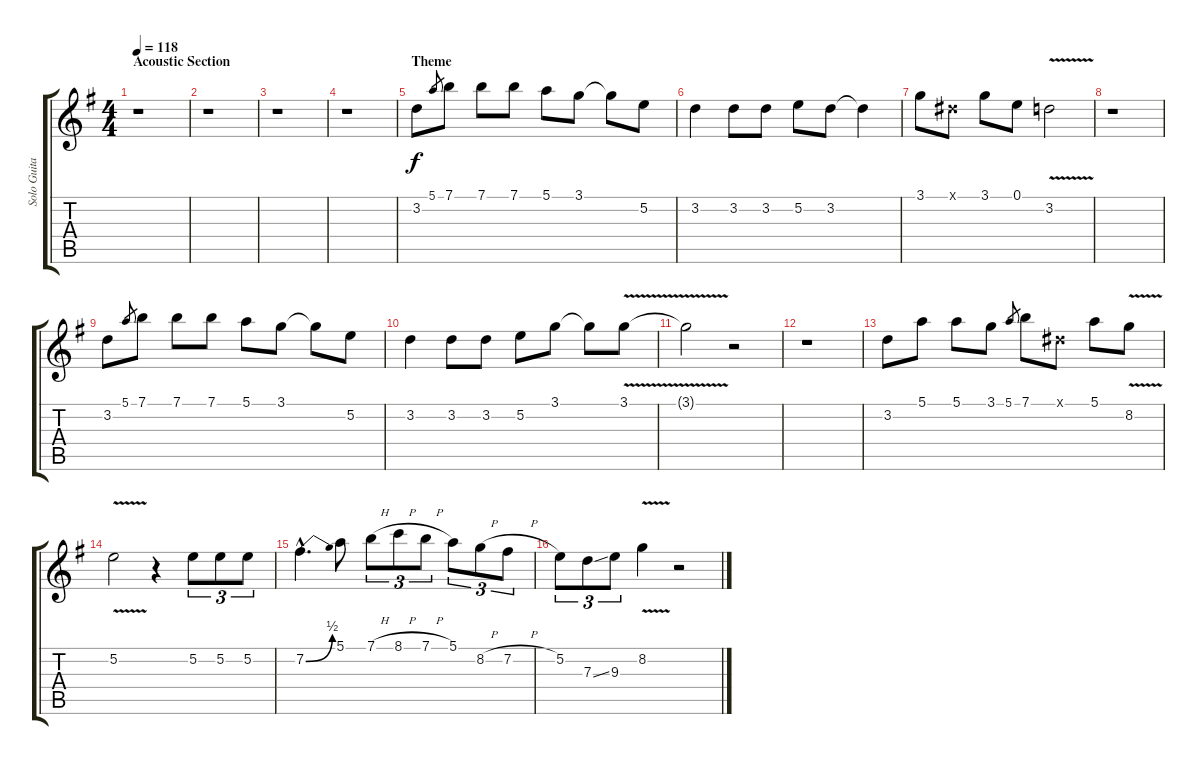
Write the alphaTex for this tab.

\track ("Solo Guitar (Acoustic)" "Solo Guita") {instrument acousticguitarsteel}
\staff {score tabs}
\tuning (E4 B3 G3 D3 A2 E2) {hide}
\ts (4 4)
\section ("" "Acoustic Section")
\tempo 118
\clef g2
\ks g
r.1{dy f instrument acousticguitarsteel} |
r.1 |
r.1 |
r.1 |
\section ("" "Theme")
3.2.8 5.1.8{gr} 7.1.8 7.1.8 7.1.8 5.1.8 3.1.8 3.1{t}.8 5.2.8 |
3.2.4 3.2.8 3.2.8 5.2.8 3.2.8 3.2{t}.4 |
3.1.8 -1.1{x}.8 3.1.8 0.1.8 3.2{v}.2 |
r.1 |
3.2.8 5.1.8{gr} 7.1.8 7.1.8 7.1.8 5.1.8 3.1.8 3.1{t}.8 5.2.8 |
3.2.4 3.2.8 3.2.8 5.2.8 3.1.8 3.1{t}.8 3.1{v}.8 |
3.1{t}.2 r.2 |
r.1 |
3.2.8 5.1.8 5.1.8 3.1.8 5.1.8{gr} 7.1.8 -1.1{x}.8 5.1.8 8.2{v}.8 |
5.2{v}.2 r.4 5.2.8{tu (3 2)} 5.2.8{tu (3 2)} 5.2.8{tu (3 2)} |
7.2{be (bend 0 0 60 2) hac}.4{d} 5.1.8 7.1{h}.8{tu (3 2)} 8.1{h}.8{tu (3 2)} 7.1{h}.8{tu (3 2)} 5.1.8{tu (3 2)} 8.2{h}.8{tu (3 2)} 7.2{h}.8{tu (3 2)} |
5.2.8{tu (3 2)} 7.3{ss}.8{tu (3 2)} 9.3.8{tu (3 2)} 8.2{v}.4 r.2
